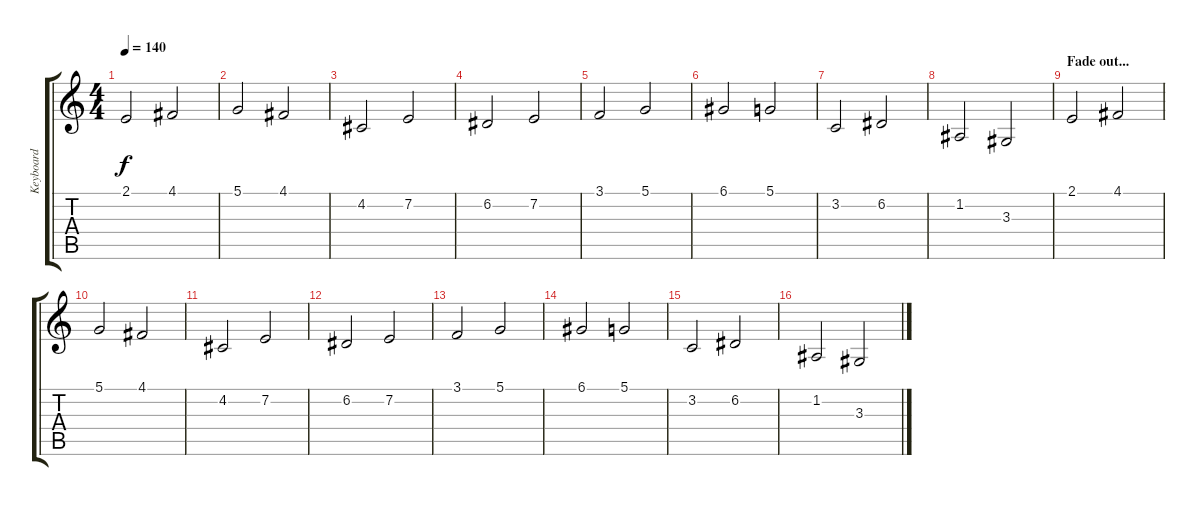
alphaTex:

\track ("Keyboard" "Keyboard") {instrument choiraahs}
\staff {score tabs}
\tuning (D4 A3 F3 C3 G2 D2) {hide}
\ts (4 4)
\tempo 140
\clef g2
\ks c
2.1.2{dy f} 4.1.2 |
5.1.2 4.1.2 |
4.2.2 7.2.2 |
6.2.2 7.2.2 |
3.1.2 5.1.2 |
6.1.2 5.1.2 |
3.2.2 6.2.2 |
1.2.2 3.3.2 |
\section ("" "Fade out...")
2.1.2 4.1.2 |
5.1.2 4.1.2 |
4.2.2 7.2.2 |
6.2.2 7.2.2 |
3.1.2 5.1.2 |
6.1.2 5.1.2 |
3.2.2 6.2.2 |
1.2.2 3.3.2
